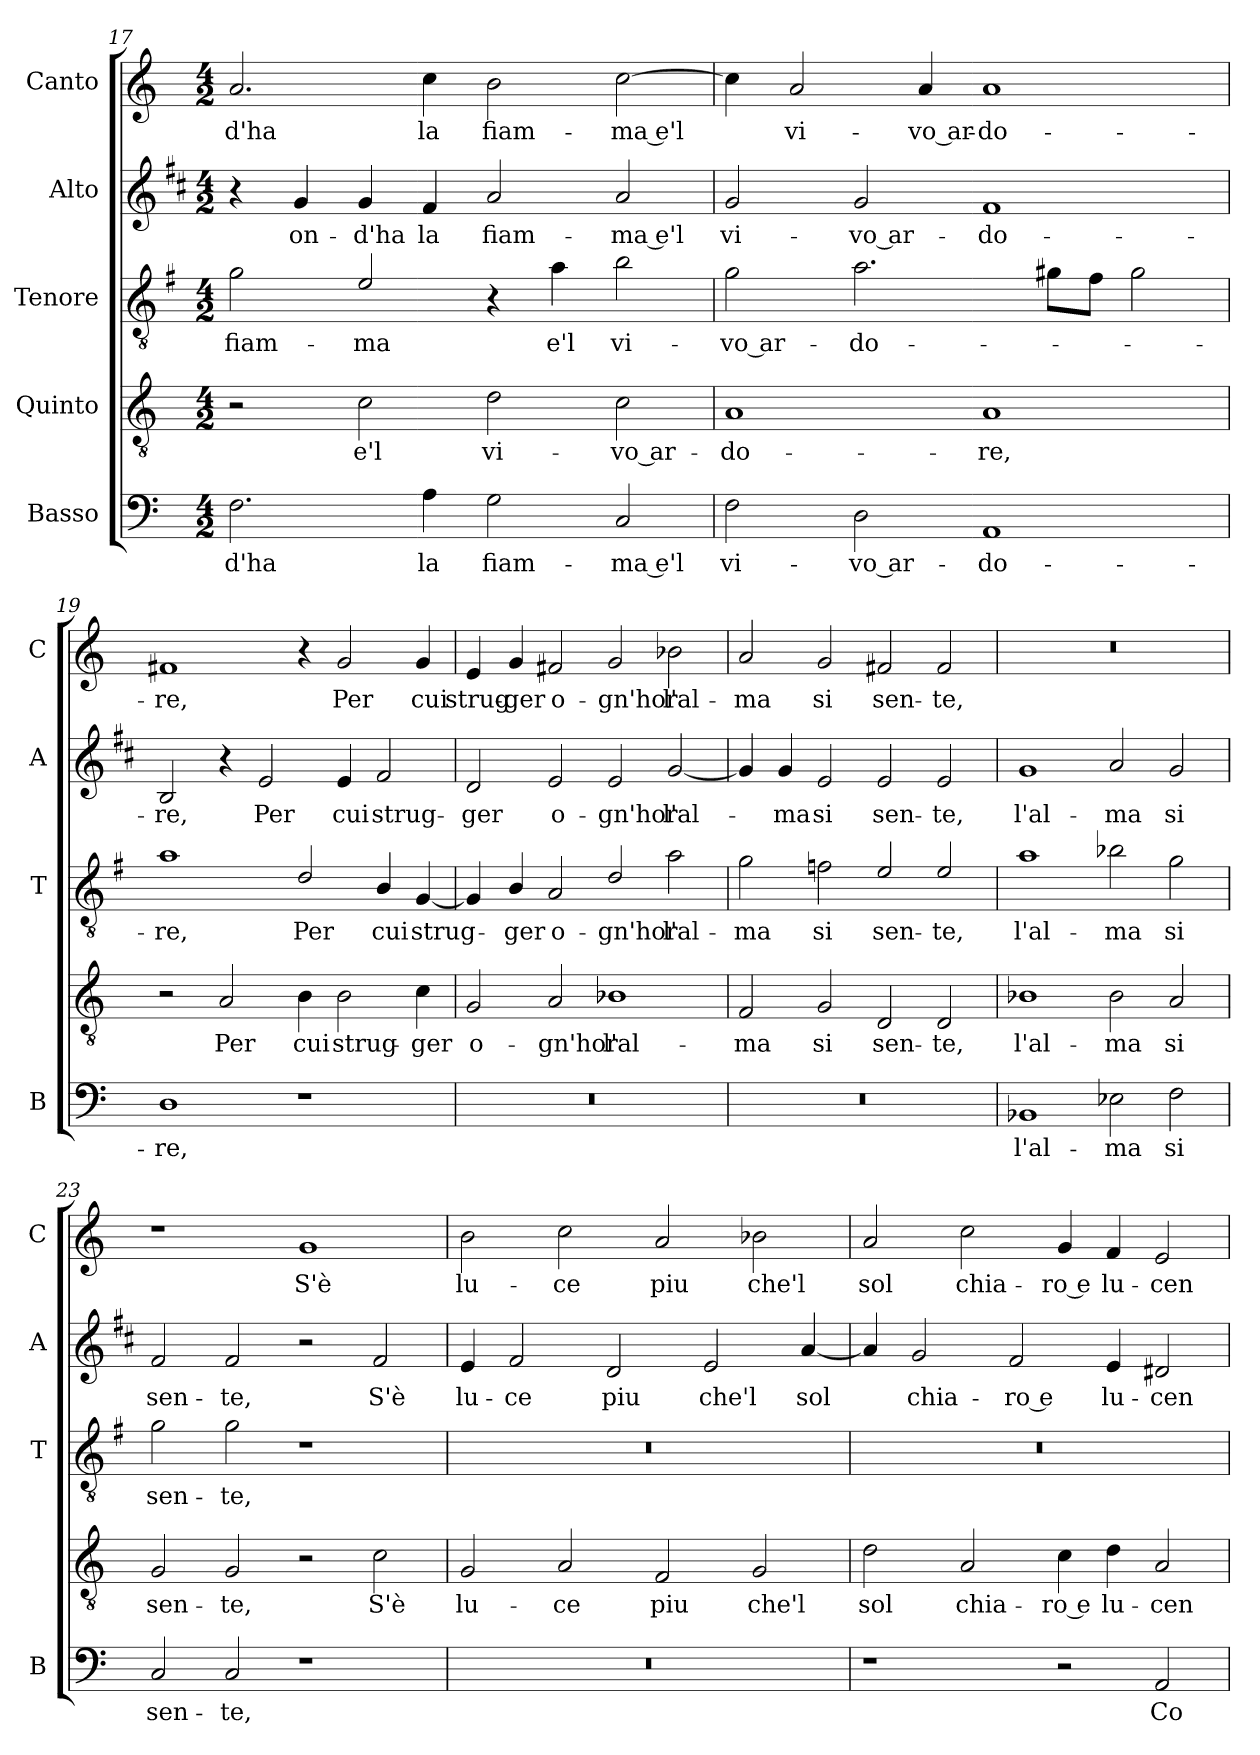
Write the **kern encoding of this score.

**kern	**text	**kern	**text	**kern	**text	**kern	**text	**kern	**text
*part5	*part5	*part4	*part4	*part3	*part3	*part2	*part2	*part1	*part1
*staff5	*staff5	*staff4	*staff4	*staff3	*staff3	*staff2	*staff2	*staff1	*staff1
*I"Basso	*	*I"Quinto	*	*I"Tenore	*	*I"Alto	*	*I"Canto	*
*I'B	*	*	*	*I'T	*	*I'A	*	*I'C	*
!!LO:LB:g=z
*clefF4	*	*clefGv2	*	*clefGv2	*	*clefG2	*	*clefG2	*
*	*	*	*	*ITrd4c7	*	*ITrd1c2	*	*	*
*k[]	*	*k[]	*	*k[]	*	*k[]	*	*k[]	*
*C:	*	*C:	*	*C:	*	*C:	*	*C:	*
*M4/2	*	*M4/2	*	*M4/2	*	*M4/2	*	*M4/2	*
=17	=17	=17	=17	=17	=17	=17	=17	=17	=17
!	!LO:LY:b	!	!	!	!LO:LY:b	!	!	!	!LO:LY:b
2.F\	-d'ha	2r	.	2c\	fiam-	4r	.	2.a/	-d'ha
!	!	!	!	!	!	!	!LO:LY:b	!	!
.	.	.	.	.	.	4f/	on-	.	.
!	!	!	!LO:LY:b	!	!LO:LY:b	!	!LO:LY:b	!	!
.	.	2c\	e'l	2A/	-ma	4f/	-d'ha	.	.
!	!LO:LY:b	!	!	!	!	!	!LO:LY:b	!	!LO:LY:b
4A\	la	.	.	.	.	4e/	la	4cc\	la
!	!LO:LY:b	!	!LO:LY:b	!	!	!	!LO:LY:b	!	!LO:LY:b
2G\	fiam-	2d\	vi-	4r	.	2g/	fiam-	2b\	fiam-
!	!	!	!	!	!LO:LY:b	!	!	!	!
.	.	.	.	4d\	e'l	.	.	.	.
!	!LO:LY:b	!	!LO:LY:b	!	!LO:LY:b	!	!LO:LY:b	!	!LO:LY:b
2C/	-ma e'l	2c\	-vo ar-	2e\	vi-	2g/	-ma e'l	[2cc\	-ma e'l
=18	=18	=18	=18	=18	=18	=18	=18	=18	=18
!	!LO:LY:b	!	!LO:LY:b	!	!LO:LY:b	!	!LO:LY:b	!	!
2F\	vi-	1A	-do-	2c\	-vo ar-	2f/	vi-	4cc\]	.
!	!	!	!	!	!	!	!	!	!LO:LY:b
.	.	.	.	.	.	.	.	2a/	vi-
!	!LO:LY:b	!	!	!	!LO:LY:b	!	!LO:LY:b	!	!
2D\	-vo ar-	.	.	2.d\	-do-	2f/	-vo ar-	.	.
!	!	!	!	!	!	!	!	!	!LO:LY:b
.	.	.	.	.	.	.	.	4a/	-vo ar-
!	!LO:LY:b	!	!LO:LY:b	!	!	!	!LO:LY:b	!	!LO:LY:b
1AA	-do-	1A	-re,	.	.	1e	-do-	1a	-do-
.	.	.	.	8c#X\L	.	.	.	.	.
.	.	.	.	8B\J	.	.	.	.	.
.	.	.	.	2c#\	.	.	.	.	.
=19	=19	=19	=19	=19	=19	=19	=19	=19	=19
!	!LO:LY:b	!	!	!	!LO:LY:b	!	!LO:LY:b	!	!LO:LY:b
1D	-re,	2r	.	1d	-re,	2A/	-re,	1f#X	-re,
!	!	!	!LO:LY:b	!	!	!	!	!	!
.	.	2A/	Per	.	.	4r	.	.	.
!	!	!	!	!	!	!	!LO:LY:b	!	!
.	.	.	.	.	.	2d/	Per	.	.
!	!	!	!LO:LY:b	!	!LO:LY:b	!	!	!	!
1r	.	4B\	cui	2G/	Per	.	.	4r	.
!	!	!	!LO:LY:b	!	!	!	!LO:LY:b	!	!LO:LY:b
.	.	2B\	strug-	.	.	4d/	cui	2g/	Per
!	!	!	!	!	!LO:LY:b	!	!LO:LY:b	!	!
.	.	.	.	4E/	cui	2e/	strug-	.	.
!	!	!	!LO:LY:b	!	!LO:LY:b	!	!	!	!LO:LY:b
.	.	4c\	-ger	[4C/	strug-	.	.	4g/	cui
=20	=20	=20	=20	=20	=20	=20	=20	=20	=20
!	!	!	!LO:LY:b	!	!	!	!LO:LY:b	!	!LO:LY:b
0r	.	2G/	o-	4C/]	.	2c/	-ger	4e/	strug-
!	!	!	!	!	!LO:LY:b	!	!	!	!LO:LY:b
.	.	.	.	4E/	-ger	.	.	4g/	-ger
!	!	!	!LO:LY:b	!	!LO:LY:b	!	!LO:LY:b	!	!LO:LY:b
.	.	2A/	-gn'hor	2D/	o-	2d/	o-	2f#X/	o-
!	!	!	!LO:LY:b	!	!LO:LY:b	!	!LO:LY:b	!	!LO:LY:b
.	.	1B-X	l'al-	2G/	-gn'hor	2d/	-gn'hor	2g/	-gn'hor
!	!	!	!	!	!LO:LY:b	!	!LO:LY:b	!	!LO:LY:b
.	.	.	.	2d\	l'al-	[2f/	l'al-	2b-X\	l'al-
!!LO:PB:g=z
=21	=21	=21	=21	=21	=21	=21	=21	=21	=21
!	!	!	!LO:LY:b	!	!LO:LY:b	!	!	!	!LO:LY:b
0r	.	2F/	-ma	2c\	-ma	4f/]	.	2a/	-ma
!	!	!	!	!	!	!	!LO:LY:b	!	!
.	.	.	.	.	.	4f/	-ma	.	.
!	!	!	!LO:LY:b	!	!LO:LY:b	!	!LO:LY:b	!	!LO:LY:b
.	.	2G/	si	2B-X\	si	2d/	si	2g/	si
!	!	!	!LO:LY:b	!	!LO:LY:b	!	!LO:LY:b	!	!LO:LY:b
.	.	2D/	sen-	2A/	sen-	2d/	sen-	2f#X/	sen-
!	!	!	!LO:LY:b	!	!LO:LY:b	!	!LO:LY:b	!	!LO:LY:b
.	.	2D/	-te,	2A/	-te,	2d/	-te,	2f#/	-te,
=22	=22	=22	=22	=22	=22	=22	=22	=22	=22
!	!LO:LY:b	!	!LO:LY:b	!	!LO:LY:b	!	!LO:LY:b	!	!
1BB-X	l'al-	1B-X	l'al-	1d	l'al-	1f	l'al-	0r	.
!	!LO:LY:b	!	!LO:LY:b	!	!LO:LY:b	!	!LO:LY:b	!	!
2E-X\	-ma	2B-\	-ma	2e-X\	-ma	2g/	-ma	.	.
!	!LO:LY:b	!	!LO:LY:b	!	!LO:LY:b	!	!LO:LY:b	!	!
2F\	si	2A/	si	2c\	si	2f/	si	.	.
=23	=23	=23	=23	=23	=23	=23	=23	=23	=23
!	!LO:LY:b	!	!LO:LY:b	!	!LO:LY:b	!	!LO:LY:b	!	!
2C/	sen-	2G/	sen-	2c\	sen-	2e/	sen-	1r	.
!	!LO:LY:b	!	!LO:LY:b	!	!LO:LY:b	!	!LO:LY:b	!	!
2C/	-te,	2G/	-te,	2c\	-te,	2e/	-te,	.	.
!	!	!	!	!	!	!	!	!	!LO:LY:b
1r	.	2r	.	1r	.	2r	.	1g	S'è
!	!	!	!LO:LY:b	!	!	!	!LO:LY:b	!	!
.	.	2c\	S'è	.	.	2e/	S'è	.	.
=24	=24	=24	=24	=24	=24	=24	=24	=24	=24
!	!	!	!LO:LY:b	!	!	!	!LO:LY:b	!	!LO:LY:b
0r	.	2G/	lu-	0r	.	4d/	lu-	2b\	lu-
!	!	!	!	!	!	!	!LO:LY:b	!	!
.	.	.	.	.	.	2e/	-ce	.	.
!	!	!	!LO:LY:b	!	!	!	!	!	!LO:LY:b
.	.	2A/	-ce	.	.	.	.	2cc\	-ce
!	!	!	!	!	!	!	!LO:LY:b	!	!
.	.	.	.	.	.	2c/	piu	.	.
!	!	!	!LO:LY:b	!	!	!	!	!	!LO:LY:b
.	.	2F/	piu	.	.	.	.	2a/	piu
!	!	!	!	!	!	!	!LO:LY:b	!	!
.	.	.	.	.	.	2d/	che'l	.	.
!	!	!	!LO:LY:b	!	!	!	!	!	!LO:LY:b
.	.	2G/	che'l	.	.	.	.	2b-X\	che'l
!	!	!	!	!	!	!	!LO:LY:b	!	!
.	.	.	.	.	.	[4g/	sol	.	.
=25	=25	=25	=25	=25	=25	=25	=25	=25	=25
!	!	!	!LO:LY:b	!	!	!	!	!	!LO:LY:b
1r	.	2d\	sol	0r	.	4g/]	.	2a/	sol
!	!	!	!	!	!	!	!LO:LY:b	!	!
.	.	.	.	.	.	2f/	chia-	.	.
!	!	!	!LO:LY:b	!	!	!	!	!	!LO:LY:b
.	.	2A/	chia-	.	.	.	.	2cc\	chia-
!	!	!	!	!	!	!	!LO:LY:b	!	!
.	.	.	.	.	.	2e/	-ro e	.	.
!	!	!	!LO:LY:b	!	!	!	!	!	!LO:LY:b
2r	.	4c\	-ro e	.	.	.	.	4g/	-ro e
!	!	!	!LO:LY:b	!	!	!	!LO:LY:b	!	!LO:LY:b
.	.	4d\	lu-	.	.	4d/	lu-	4f/	lu-
!	!LO:LY:b	!	!LO:LY:b	!	!	!	!LO:LY:b	!	!LO:LY:b
2AA/	Co-	2A/	-cen-	.	.	2c#X/	-cen-	2e/	-cen-
=	=	=	=	=	=	=	=	=	=
*-	*-	*-	*-	*-	*-	*-	*-	*-	*-
